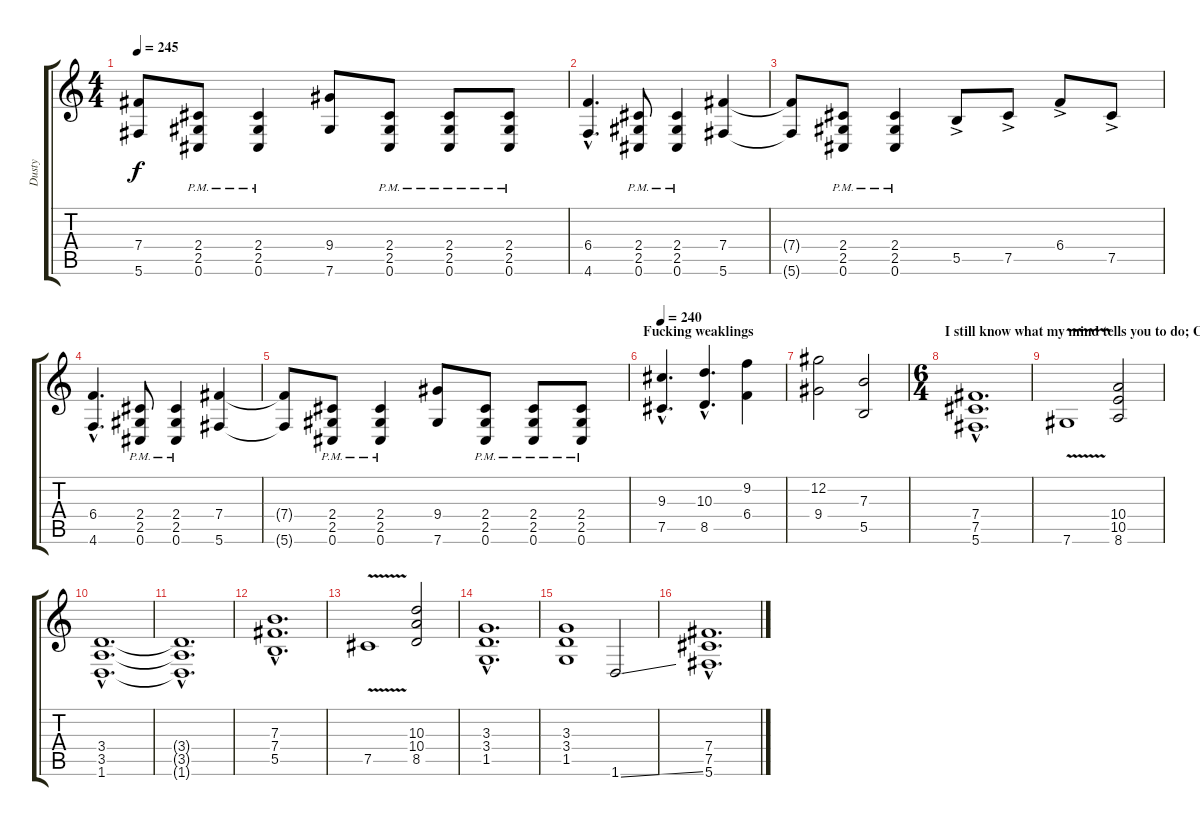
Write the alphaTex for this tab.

\track ("Dusty" "Dusty") {instrument distortionguitar}
\staff {score tabs}
\tuning (Db4 Ab3 E3 B2 Gb2 Db2) {hide}
\ts (4 4)
\tempo 245
\clef g2
\ks c
(7.4{t} 5.6{t}).8{dy f} (2.4{pm} 2.5{pm} 0.6{pm}).8 (2.4{pm} 2.5{pm} 0.6{pm}).4 (9.4 7.6).8 (2.4{pm} 2.5{pm} 0.6{pm}).8 (2.4{pm} 2.5{pm} 0.6{pm}).8 (2.4{pm} 2.5{pm} 0.6{pm}).8 |
(6.4{hac} 4.6{hac}).4{d} (2.4{pm} 2.5{pm} 0.6{pm}).8 (2.4{pm} 2.5{pm} 0.6{pm}).4 (7.4 5.6).4 |
(7.4{t} 5.6{t}).8 (2.4{pm} 2.5{pm} 0.6{pm}).8 (2.4{pm} 2.5{pm} 0.6{pm}).4 5.5{ac}.8 7.5{ac}.8 6.4{ac}.8 7.5{ac}.8 |
(6.4{hac} 4.6{hac}).4{d} (2.4{pm} 2.5{pm} 0.6{pm}).8 (2.4{pm} 2.5{pm} 0.6{pm}).4 (7.4 5.6).4 |
(7.4{t} 5.6{t}).8 (2.4{pm} 2.5{pm} 0.6{pm}).8 (2.4{pm} 2.5{pm} 0.6{pm}).4 (9.4 7.6).8 (2.4{pm} 2.5{pm} 0.6{pm}).8 (2.4{pm} 2.5{pm} 0.6{pm}).8 (2.4{pm} 2.5{pm} 0.6{pm}).8 |
\section ("" "Fucking weaklings")
\tempo 240
(9.3{hac} 7.5{hac}).4{d} (10.3{hac} 8.5{hac}).4{d} (9.2 6.4).4 |
(12.2 9.4).2 (7.3 5.5).2 |
\ts (6 4)
\section ("" "I still know what my mind tells you to do; Cut out pieces to form new (Astral Body!)")
(7.4{hac} 7.5{hac} 5.6{hac}).1{d} |
7.6{v}.1 (10.4 10.5 8.6).2 |
(3.4{hac} 3.5{hac} 1.6{hac}).1{d} |
(3.4{hac t} 3.5{hac t} 1.6{hac t}).1{d} |
(7.3{hac} 7.4{hac} 5.5{hac}).1{d} |
7.5{v}.1 (10.3 10.4 8.5).2 |
(3.3{hac} 3.4{hac} 1.5{hac}).1{d} |
(3.3 3.4 1.5).1 1.6{ss}.2 |
(7.4{hac} 7.5{hac} 5.6{hac}).1{d}
